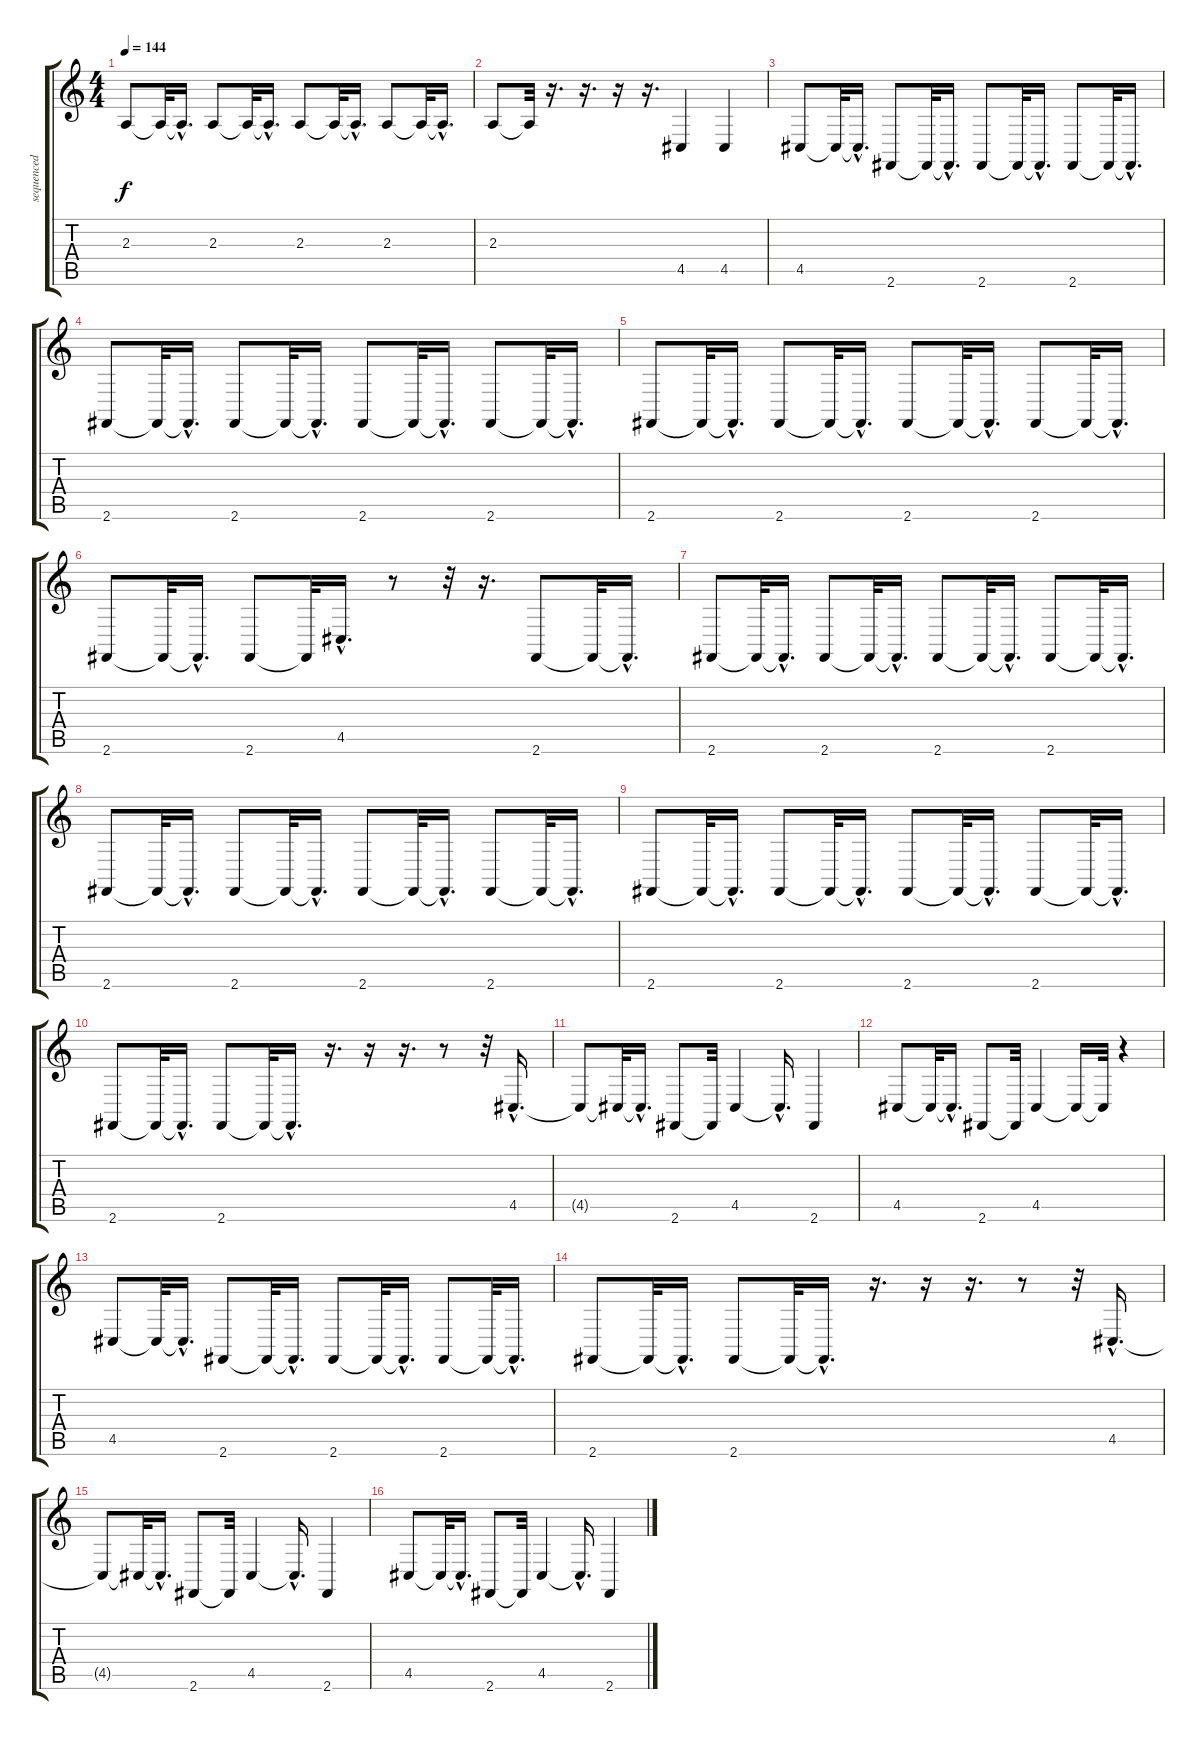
\track ("sequenced by" "sequenced ") {instrument acousticgrandpiano}
\staff {score tabs}
\tuning (E4 B3 G3 D3 A2 E2) {hide}
\ts (4 4)
\tempo 144
\clef g2
\ks c
2.3.8{dy f} 2.3{t}.32 2.3{hac t}.16{d} 2.3.8 2.3{t}.32 2.3{hac t}.16{d} 2.3.8 2.3{t}.32 2.3{hac t}.16{d} 2.3.8 2.3{t}.32 2.3{hac t}.16{d} |
2.3.8 2.3{t}.32 r.16{d} r.16{d} r.16 r.16{d} 4.5.4 4.5.4 |
4.5.8 4.5{t}.32 4.5{hac t}.16{d} 2.6.8 2.6{t}.32 2.6{hac t}.16{d} 2.6.8 2.6{t}.32 2.6{hac t}.16{d} 2.6.8 2.6{t}.32 2.6{hac t}.16{d} |
2.6.8 2.6{t}.32 2.6{hac t}.16{d} 2.6.8 2.6{t}.32 2.6{hac t}.16{d} 2.6.8 2.6{t}.32 2.6{hac t}.16{d} 2.6.8 2.6{t}.32 2.6{hac t}.16{d} |
2.6.8 2.6{t}.32 2.6{hac t}.16{d} 2.6.8 2.6{t}.32 2.6{hac t}.16{d} 2.6.8 2.6{t}.32 2.6{hac t}.16{d} 2.6.8 2.6{t}.32 2.6{hac t}.16{d} |
2.6.8 2.6{t}.32 2.6{hac t}.16{d} 2.6.8 2.6{t}.32 4.5{hac}.16{d} r.8 r.32 r.16{d} 2.6.8 2.6{t}.32 2.6{hac t}.16{d} |
2.6.8 2.6{t}.32 2.6{hac t}.16{d} 2.6.8 2.6{t}.32 2.6{hac t}.16{d} 2.6.8 2.6{t}.32 2.6{hac t}.16{d} 2.6.8 2.6{t}.32 2.6{hac t}.16{d} |
2.6.8 2.6{t}.32 2.6{hac t}.16{d} 2.6.8 2.6{t}.32 2.6{hac t}.16{d} 2.6.8 2.6{t}.32 2.6{hac t}.16{d} 2.6.8 2.6{t}.32 2.6{hac t}.16{d} |
2.6.8 2.6{t}.32 2.6{hac t}.16{d} 2.6.8 2.6{t}.32 2.6{hac t}.16{d} 2.6.8 2.6{t}.32 2.6{hac t}.16{d} 2.6.8 2.6{t}.32 2.6{hac t}.16{d} |
2.6.8 2.6{t}.32 2.6{hac t}.16{d} 2.6.8 2.6{t}.32 2.6{hac t}.16{d} r.16{d} r.16 r.16{d} r.8 r.32 4.5{hac}.16{d} |
4.5{t}.8 4.5{t}.32 4.5{hac t}.16{d} 2.6.8 2.6{t}.32 4.5.4 4.5{hac t}.16{d} 2.6.4 |
4.5.8 4.5{t}.32 4.5{hac t}.16{d} 2.6.8 2.6{t}.32 4.5.4 4.5{t}.16 4.5{t}.32 r.4 |
4.5.8 4.5{t}.32 4.5{hac t}.16{d} 2.6.8 2.6{t}.32 2.6{hac t}.16{d} 2.6.8 2.6{t}.32 2.6{hac t}.16{d} 2.6.8 2.6{t}.32 2.6{hac t}.16{d} |
2.6.8 2.6{t}.32 2.6{hac t}.16{d} 2.6.8 2.6{t}.32 2.6{hac t}.16{d} r.16{d} r.16 r.16{d} r.8 r.32 4.5{hac}.16{d} |
4.5{t}.8 4.5{t}.32 4.5{hac t}.16{d} 2.6.8 2.6{t}.32 4.5.4 4.5{hac t}.16{d} 2.6.4 |
4.5.8 4.5{t}.32 4.5{hac t}.16{d} 2.6.8 2.6{t}.32 4.5.4 4.5{hac t}.16{d} 2.6.4
